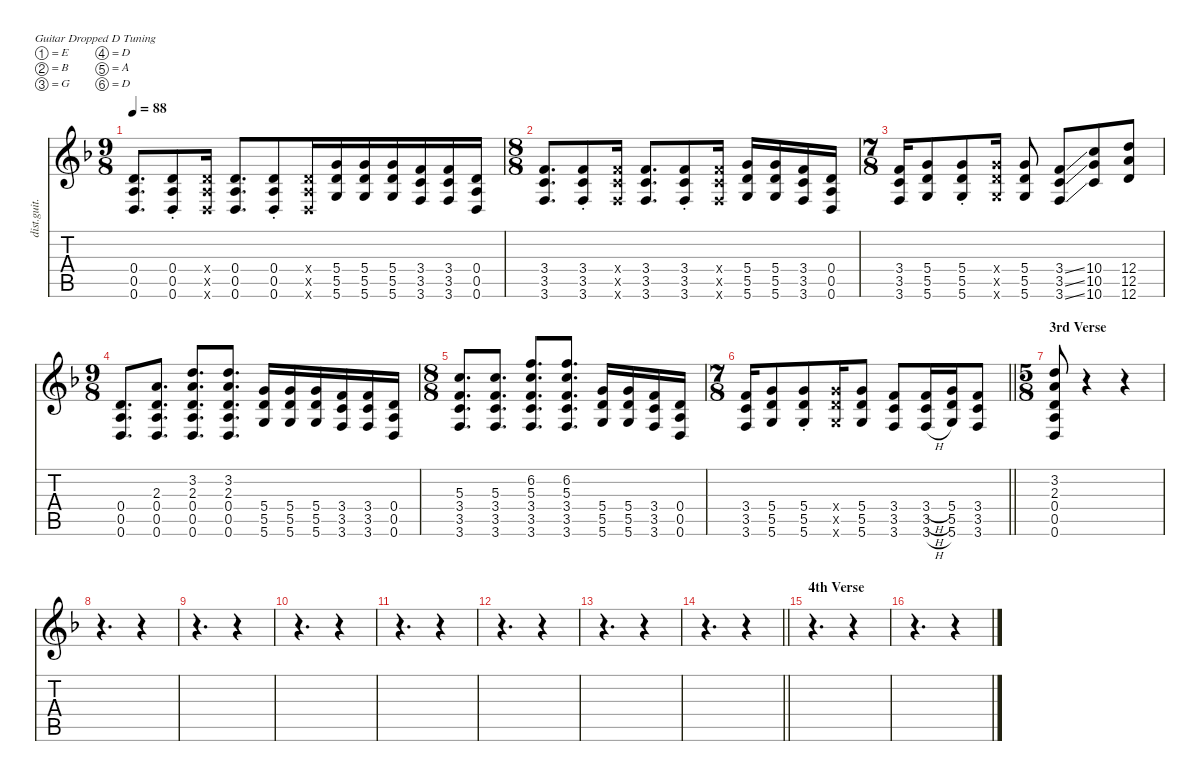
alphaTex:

\defaultSystemsLayout 4
\hideDynamics
\bracketExtendMode nobrackets
\otherSystemsTrackNameOrientation horizontal
\track ("Guitar, distortion" "dist.guit.") {instrument distortionguitar}
\staff {score tabs}
\tuning (E4 B3 G3 D3 A2 D2)
\ts (9 8)
\beaming (8 3 2 4)
\tempo 88
\clef g2
\ks dminor
(0.4{acc forcenatural} 0.5{acc forcenatural} 0.6{acc forcenatural}).8{d dy f beam Up} (0.4{st acc forcenatural} 0.5{st acc forcenatural} 0.6{st acc forcenatural}).8{beam Up} (0.4{x acc forcenatural} 0.5{x acc forcenatural} 0.6{x acc forcenatural}).16{beam Up} (0.4{acc forcenatural} 0.5{acc forcenatural} 0.6{acc forcenatural}).8{d beam Up} (0.4{st acc forcenatural} 0.5{st acc forcenatural} 0.6{st acc forcenatural}).8{beam Up beam merge} (0.4{x acc forcenatural} 0.5{x acc forcenatural} 0.6{x acc forcenatural}).16{beam Up} (5.4{acc forcenatural} 5.5{acc forcenatural} 5.6{acc forcenatural}).16{beam Up} (5.4{acc forcenatural} 5.5{acc forcenatural} 5.6{acc forcenatural}).16{beam Up} (5.4{acc forcenatural} 5.5{acc forcenatural} 5.6{acc forcenatural}).16{beam Up} (3.4{acc forcenatural} 3.5{acc forcenatural} 3.6{acc forcenatural}).16{beam Up} (3.4{acc forcenatural} 3.5{acc forcenatural} 3.6{acc forcenatural}).16{beam Up} (0.4{acc forcenatural} 0.5{acc forcenatural} 0.6{acc forcenatural}).16{beam Up} |
\ts (8 8)
\beaming (8 3 2 3)
(3.4{acc forcenatural} 3.5{acc forcenatural} 3.6{acc forcenatural}).8{d beam Up beam merge} (3.4{st acc forcenatural} 3.5{st acc forcenatural} 3.6{st acc forcenatural}).8{beam Up beam merge} (3.4{x acc forcenatural} 3.5{x acc forcenatural} 3.6{x acc forcenatural}).16{beam Up beam split} (3.4{acc forcenatural} 3.5{acc forcenatural} 3.6{acc forcenatural}).8{d beam Up beam merge} (3.4{st acc forcenatural} 3.5{st acc forcenatural} 3.6{st acc forcenatural}).8{beam Up beam merge} (3.4{x acc forcenatural} 3.5{x acc forcenatural} 3.6{x acc forcenatural}).16{beam Up beam split} (5.4{acc forcenatural} 5.5{acc forcenatural} 5.6{acc forcenatural}).16{beam Up} (5.4{acc forcenatural} 5.5{acc forcenatural} 5.6{acc forcenatural}).16{beam Up beam merge} (3.4{acc forcenatural} 3.5{acc forcenatural} 3.6{acc forcenatural}).16{beam Up} (0.4{acc forcenatural} 0.5{acc forcenatural} 0.6{acc forcenatural}).16{beam Up} |
\ts (7 8)
\beaming (8 3 2 2)
(3.4{acc forcenatural} 3.5{acc forcenatural} 3.6{acc forcenatural}).16{beam Up} (5.4{acc forcenatural} 5.5{acc forcenatural} 5.6{acc forcenatural}).8{beam Up beam merge} (5.4{st acc forcenatural} 5.5{st acc forcenatural} 5.6{st acc forcenatural}).8{beam Up beam merge} (5.4{x acc forcenatural} 5.5{x acc forcenatural} 5.6{x acc forcenatural}).16{beam Up} (5.4{acc forcenatural} 5.5{acc forcenatural} 5.6{acc forcenatural}).8{beam Up beam split} (3.4{ss acc forcenatural} 3.5{ss acc forcenatural} 3.6{ss acc forcenatural}).8{beam Up beam merge} (10.4{acc forcenatural} 10.5{acc forcenatural} 10.6{acc forcenatural}).8{beam Up beam merge} (12.4{acc forcenatural} 12.5{acc forcenatural} 12.6{acc forcenatural}).8{beam Up} |
\ts (9 8)
\beaming (8 3 3 3)
(0.4{acc forcenatural} 0.5{acc forcenatural} 0.6{acc forcenatural}).8{d beam Up beam merge} (2.3{acc forcenatural} 0.4{acc forcenatural} 0.5{acc forcenatural} 0.6{acc forcenatural}).8{d beam Up} (3.2{acc forcenatural} 2.3{acc forcenatural} 0.4{acc forcenatural} 0.5{acc forcenatural} 0.6{acc forcenatural}).8{d beam Up} (3.2{acc forcenatural} 2.3{acc forcenatural} 0.4{acc forcenatural} 0.5{acc forcenatural} 0.6{acc forcenatural}).8{d beam Up} (5.4{acc forcenatural} 5.5{acc forcenatural} 5.6{acc forcenatural}).16{beam Up} (5.4{acc forcenatural} 5.5{acc forcenatural} 5.6{acc forcenatural}).16{beam Up} (5.4{acc forcenatural} 5.5{acc forcenatural} 5.6{acc forcenatural}).16{beam Up} (3.4{acc forcenatural} 3.5{acc forcenatural} 3.6{acc forcenatural}).16{beam Up} (3.4{acc forcenatural} 3.5{acc forcenatural} 3.6{acc forcenatural}).16{beam Up} (0.4{acc forcenatural} 0.5{acc forcenatural} 0.6{acc forcenatural}).16{beam Up} |
\ts (8 8)
\beaming (8 2 2 2 2)
(5.3{acc forcenatural} 3.4{acc forcenatural} 3.5{acc forcenatural} 3.6{acc forcenatural}).8{d beam Up beam merge} (5.3{acc forcenatural} 3.4{acc forcenatural} 3.5{acc forcenatural} 3.6{acc forcenatural}).8{d beam Up} (6.2{acc forcenatural} 5.3{acc forcenatural} 3.4{acc forcenatural} 3.5{acc forcenatural} 3.6{acc forcenatural}).8{d beam Up beam merge} (6.2{acc forcenatural} 5.3{acc forcenatural} 3.4{acc forcenatural} 3.5{acc forcenatural} 3.6{acc forcenatural}).8{d beam Up} (5.4{acc forcenatural} 5.5{acc forcenatural} 5.6{acc forcenatural}).16{beam Up} (5.4{acc forcenatural} 5.5{acc forcenatural} 5.6{acc forcenatural}).16{beam Up beam merge} (3.4{acc forcenatural} 3.5{acc forcenatural} 3.6{acc forcenatural}).16{beam Up} (0.4{acc forcenatural} 0.5{acc forcenatural} 0.6{acc forcenatural}).16{beam Up} |
\ts (7 8)
\beaming (8 2 2 2 2)
\barLineRight lightlight
(3.4{acc forcenatural} 3.5{acc forcenatural} 3.6{acc forcenatural}).16{beam Up} (5.4{acc forcenatural} 5.5{acc forcenatural} 5.6{acc forcenatural}).8{beam Up beam merge} (5.4{st acc forcenatural} 5.5{st acc forcenatural} 5.6{st acc forcenatural}).8{beam Up beam merge} (5.4{x acc forcenatural} 5.5{x acc forcenatural} 5.6{x acc forcenatural}).16{beam Up} (5.4{acc forcenatural} 5.5{acc forcenatural} 5.6{acc forcenatural}).8{beam Up beam split} (3.4{acc forcenatural} 3.5{acc forcenatural} 3.6{acc forcenatural}).8{beam Up beam merge} (3.4{h acc forcenatural} 3.5{h acc forcenatural} 3.6{h acc forcenatural}).16{beam Up} (5.4{acc forcenatural} 5.5{acc forcenatural} 5.6{acc forcenatural}).16{beam Up beam merge} (3.4{acc forcenatural} 3.5{acc forcenatural} 3.6{acc forcenatural}).8{beam Up} |
\ts (5 8)
\beaming (8 2 2 2 2)
\section ("" "3rd Verse")
(3.2{acc forcenatural} 2.3{acc forcenatural} 0.4{acc forcenatural} 0.5{acc forcenatural} 0.6{acc forcenatural}).8{beam Up} r.4{beam Up} r.4{beam Up} |
r.4{d beam Down} r.4{beam Down} |
r.4{d beam Down} r.4{beam Down} |
r.4{d beam Down} r.4{beam Down} |
r.4{d beam Down} r.4{beam Down} |
r.4{d beam Down} r.4{beam Down} |
r.4{d beam Down} r.4{beam Down} |
\barLineRight lightlight
r.4{d beam Down} r.4{beam Down} |
\section ("" "4th Verse")
r.4{d beam Down} r.4{beam Down} |
r.4{d beam Down} r.4{beam Down}
